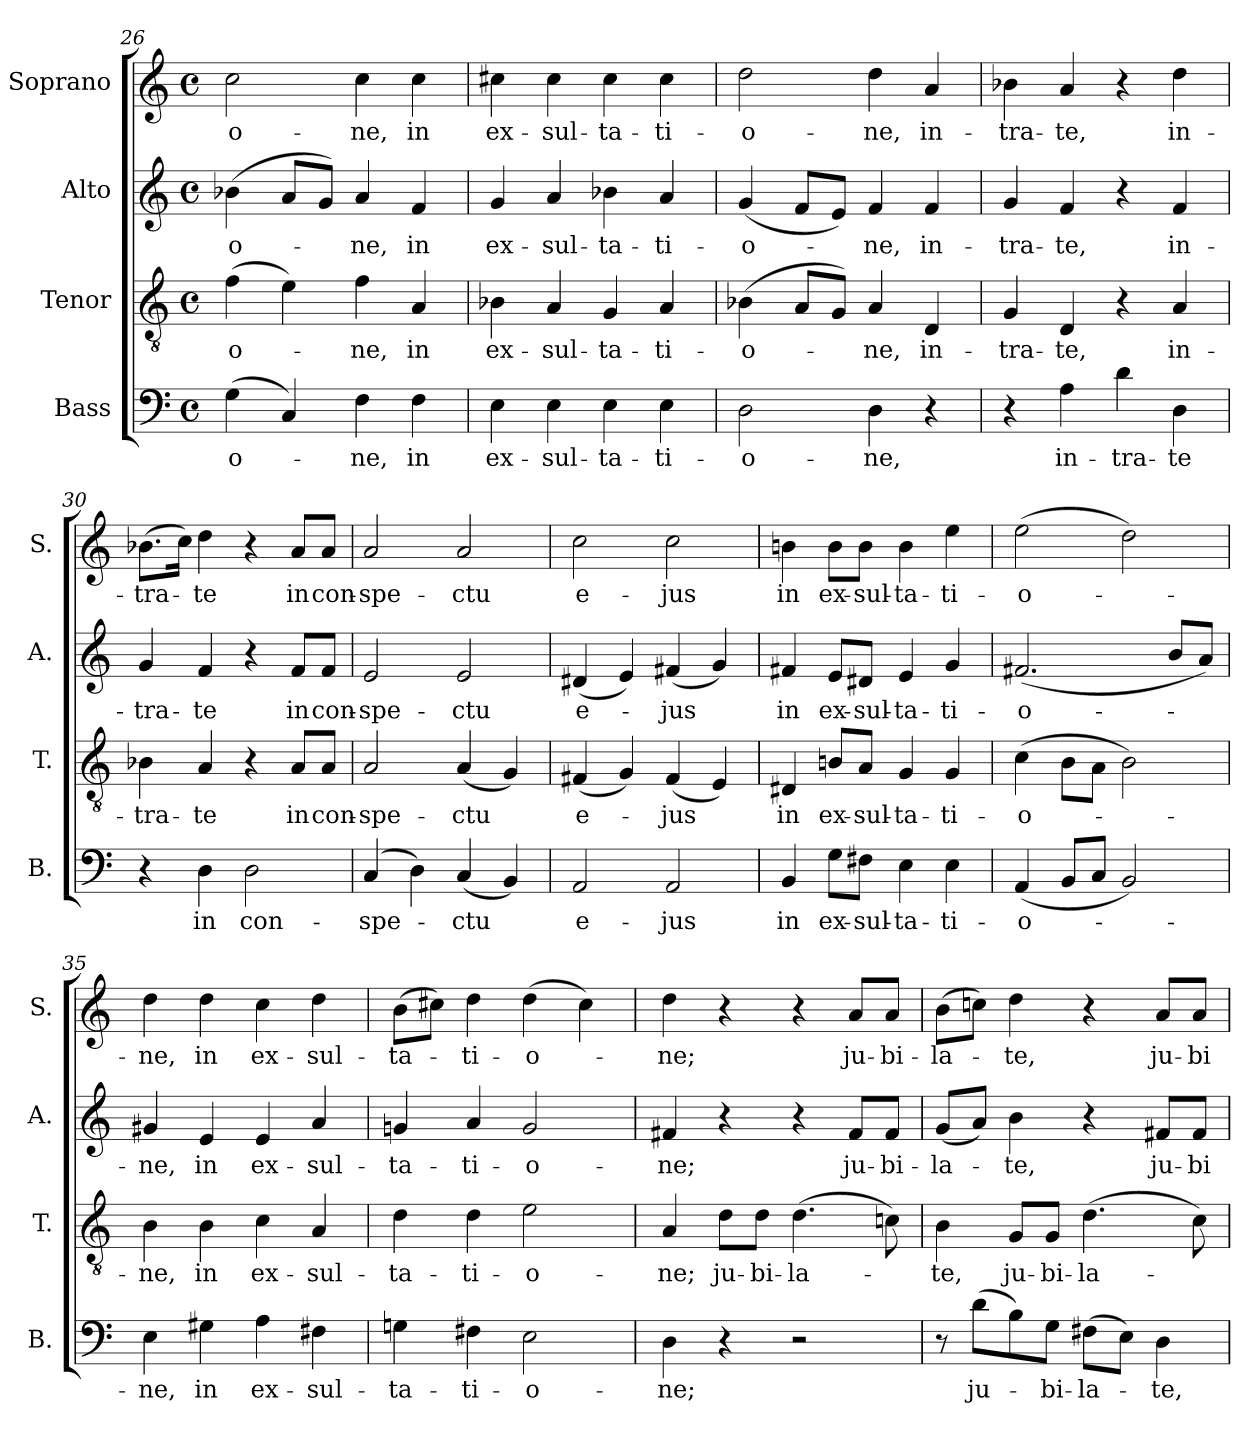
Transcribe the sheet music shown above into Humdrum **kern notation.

**kern	**text	**kern	**text	**kern	**text	**kern	**text
*part4	*part4	*part3	*part3	*part2	*part2	*part1	*part1
*staff4	*staff4	*staff3	*staff3	*staff2	*staff2	*staff1	*staff1
*I"Bass	*	*I"Tenor	*	*I"Alto	*	*I"Soprano	*
*I'B.	*	*I'T.	*	*I'A.	*	*I'S.	*
!!LO:LB:g=z
*clefF4	*	*clefGv2	*	*clefG2	*	*clefG2	*
*	*	*ITrd7c12	*	*	*	*	*
*k[]	*	*k[]	*	*k[]	*	*k[]	*
*C:	*	*C:	*	*C:	*	*C:	*
*M4/4	*	*M4/4	*	*M4/4	*	*M4/4	*
*met(c)	*	*met(c)	*	*met(c)	*	*met(c)	*
=26	=26	=26	=26	=26	=26	=26	=26
!	!LO:LY:b	!	!LO:LY:b	!	!LO:LY:b	!	!LO:LY:b
(>4G\	-o-	(>4F\	-o-	(>4b-X\	-o-	2cc\	-o-
4C/)	.	4E\)	.	8a/L	.	.	.
.	.	.	.	8g/J)	.	.	.
!	!LO:LY:b	!	!LO:LY:b	!	!LO:LY:b	!	!LO:LY:b
4F\	-ne,	4F\	-ne,	4a/	-ne,	4cc\	-ne,
!	!LO:LY:b	!	!LO:LY:b	!	!LO:LY:b	!	!LO:LY:b
4F\	in	4AA/	in	4f/	in	4cc\	in
=27	=27	=27	=27	=27	=27	=27	=27
!	!LO:LY:b	!	!LO:LY:b	!	!LO:LY:b	!	!LO:LY:b
4E\	ex-	4BB-X\	ex-	4g/	ex-	4cc#X\	ex-
!	!LO:LY:b	!	!LO:LY:b	!	!LO:LY:b	!	!LO:LY:b
4E\	-sul-	4AA/	-sul-	4a/	-sul-	4cc#\	-sul-
!	!LO:LY:b	!	!LO:LY:b	!	!LO:LY:b	!	!LO:LY:b
4E\	-ta-	4GG/	-ta-	4b-X\	-ta-	4cc#\	-ta-
!	!LO:LY:b	!	!LO:LY:b	!	!LO:LY:b	!	!LO:LY:b
4E\	-ti-	4AA/	-ti-	4a/	-ti-	4cc#\	-ti-
=28	=28	=28	=28	=28	=28	=28	=28
!	!LO:LY:b	!	!LO:LY:b	!	!LO:LY:b	!	!LO:LY:b
2D\	-o-	(>4BB-X\	-o-	(<4g/	-o-	2dd\	-o-
.	.	8AA/L	.	8f/L	.	.	.
.	.	8GG/J)	.	8e/J)	.	.	.
!	!LO:LY:b	!	!LO:LY:b	!	!LO:LY:b	!	!LO:LY:b
4D\	-ne,	4AA/	-ne,	4f/	-ne,	4dd\	-ne,
!	!	!	!LO:LY:b	!	!LO:LY:b	!	!LO:LY:b
4r	.	4DD/	in-	4f/	in-	4a/	in-
=29	=29	=29	=29	=29	=29	=29	=29
!	!	!	!LO:LY:b	!	!LO:LY:b	!	!LO:LY:b
4r	.	4GG/	-tra-	4g/	-tra-	4b-X\	-tra-
!	!LO:LY:b	!	!LO:LY:b	!	!LO:LY:b	!	!LO:LY:b
4A\	in-	4DD/	-te,	4f/	-te,	4a/	-te,
!	!LO:LY:b	!	!	!	!	!	!
4d\	-tra-	4r	.	4r	.	4r	.
!	!LO:LY:b	!	!LO:LY:b	!	!LO:LY:b	!	!LO:LY:b
4D\	-te	4AA/	in-	4f/	in-	4dd\	in-
=30	=30	=30	=30	=30	=30	=30	=30
!	!	!	!LO:LY:b	!	!LO:LY:b	!	!LO:LY:b
4r	.	4BB-X\	-tra-	4g/	-tra-	(>8.b-X\L	-tra-
.	.	.	.	.	.	16cc\Jk)	.
!	!LO:LY:b	!	!LO:LY:b	!	!LO:LY:b	!	!LO:LY:b
4D\	in	4AA/	-te	4f/	-te	4dd\	-te
!	!LO:LY:b	!	!	!	!	!	!
2D\	con-	4r	.	4r	.	4r	.
!	!	!	!LO:LY:b	!	!LO:LY:b	!	!LO:LY:b
.	.	8AA/L	in	8f/L	in	8a/L	in
!	!	!	!LO:LY:b	!	!LO:LY:b	!	!LO:LY:b
.	.	8AA/J	con-	8f/J	con-	8a/J	con-
=31	=31	=31	=31	=31	=31	=31	=31
!	!LO:LY:b	!	!LO:LY:b	!	!LO:LY:b	!	!LO:LY:b
(<4C/	-spe-	2AA/	-spe-	2e/	-spe-	2a/	-spe-
4D\)	.	.	.	.	.	.	.
!	!LO:LY:b	!	!LO:LY:b	!	!LO:LY:b	!	!LO:LY:b
(<4C/	-ctu	(<4AA/	-ctu	2e/	-ctu	2a/	-ctu
4BB/)	.	4GG/)	.	.	.	.	.
=32	=32	=32	=32	=32	=32	=32	=32
!	!LO:LY:b	!	!LO:LY:b	!	!LO:LY:b	!	!LO:LY:b
2AA/	e-	(<4FF#X/	e-	(<4d#X/	e-	2cc\	e-
.	.	4GG/)	.	4e/)	.	.	.
!	!LO:LY:b	!	!LO:LY:b	!	!LO:LY:b	!	!LO:LY:b
2AA/	-jus	(<4FF#/	-jus	(<4f#X/	-jus	2cc\	-jus
.	.	4EE/)	.	4g/)	.	.	.
=33	=33	=33	=33	=33	=33	=33	=33
!	!LO:LY:b	!	!LO:LY:b	!	!LO:LY:b	!	!LO:LY:b
4BB/	in	4DD#X/	in	4f#X/	in	4bn\	in
!	!LO:LY:b	!	!LO:LY:b	!	!LO:LY:b	!	!LO:LY:b
8G\L	ex-	8BBn/L	ex-	8e/L	ex-	8b\L	ex-
!	!LO:LY:b	!	!LO:LY:b	!	!LO:LY:b	!	!LO:LY:b
8F#X\J	-sul-	8AA/J	-sul-	8d#X/J	-sul-	8b\J	-sul-
!	!LO:LY:b	!	!LO:LY:b	!	!LO:LY:b	!	!LO:LY:b
4E\	-ta-	4GG/	-ta-	4e/	-ta-	4b\	-ta-
!	!LO:LY:b	!	!LO:LY:b	!	!LO:LY:b	!	!LO:LY:b
4E\	-ti-	4GG/	-ti-	4g/	-ti-	4ee\	-ti-
!!LO:PB:g=z
=34	=34	=34	=34	=34	=34	=34	=34
!	!LO:LY:b	!	!LO:LY:b	!	!LO:LY:b	!	!LO:LY:b
(<4AA/	-o-	(>4C\	-o-	(<2.f#X/	-o-	(>2ee\	-o-
8BB/L	.	8BB\L	.	.	.	.	.
8C/J	.	8AA\J	.	.	.	.	.
2BB/)	.	2BB\)	.	.	.	2dd\)	.
.	.	.	.	8b/L	.	.	.
.	.	.	.	8a/J)	.	.	.
=35	=35	=35	=35	=35	=35	=35	=35
!	!LO:LY:b	!	!LO:LY:b	!	!LO:LY:b	!	!LO:LY:b
4E\	-ne,	4BB\	-ne,	4g#X/	-ne,	4dd\	-ne,
!	!LO:LY:b	!	!LO:LY:b	!	!LO:LY:b	!	!LO:LY:b
4G#X\	in	4BB\	in	4e/	in	4dd\	in
!	!LO:LY:b	!	!LO:LY:b	!	!LO:LY:b	!	!LO:LY:b
4A\	ex-	4C\	ex-	4e/	ex-	4cc\	ex-
!	!LO:LY:b	!	!LO:LY:b	!	!LO:LY:b	!	!LO:LY:b
4F#X\	-sul-	4AA/	-sul-	4a/	-sul-	4dd\	-sul-
=36	=36	=36	=36	=36	=36	=36	=36
!	!LO:LY:b	!	!LO:LY:b	!	!LO:LY:b	!	!LO:LY:b
4Gn\	-ta-	4D\	-ta-	4gn/	-ta-	(>8b\L	-ta-
.	.	.	.	.	.	8cc#X\J)	.
!	!LO:LY:b	!	!LO:LY:b	!	!LO:LY:b	!	!LO:LY:b
4F#X\	-ti-	4D\	-ti-	4a/	-ti-	4dd\	-ti-
!	!LO:LY:b	!	!LO:LY:b	!	!LO:LY:b	!	!LO:LY:b
2E\	-o-	2E\	-o-	2g/	-o-	(>4dd\	-o-
.	.	.	.	.	.	4cc#\)	.
=37	=37	=37	=37	=37	=37	=37	=37
!	!LO:LY:b	!	!LO:LY:b	!	!LO:LY:b	!	!LO:LY:b
4D\	-ne;	4AA/	-ne;	4f#X/	-ne;	4dd\	-ne;
!	!	!	!LO:LY:b	!	!	!	!
4r	.	8D\L	ju-	4r	.	4r	.
!	!	!	!LO:LY:b	!	!	!	!
.	.	8D\J	-bi-	.	.	.	.
!	!	!	!LO:LY:b	!	!	!	!
2r	.	(>4.D\	-la-	4r	.	4r	.
!	!	!	!	!	!LO:LY:b	!	!LO:LY:b
.	.	.	.	8f#/L	ju-	8a/L	ju-
!	!	!	!	!	!LO:LY:b	!	!LO:LY:b
.	.	8Cn\)	.	8f#/J	-bi-	8a/J	-bi-
=38	=38	=38	=38	=38	=38	=38	=38
!	!	!	!LO:LY:b	!	!LO:LY:b	!	!LO:LY:b
8r	.	4BB\	-te,	(<8g/L	-la-	(>8b\L	-la-
!	!LO:LY:b	!	!	!	!	!	!
(>8d\L	ju-	.	.	8a/J)	.	8ccn\J)	.
!	!	!	!LO:LY:b	!	!LO:LY:b	!	!LO:LY:b
8B\)	.	8GG/L	ju-	4b\	-te,	4dd\	-te,
!	!LO:LY:b	!	!LO:LY:b	!	!	!	!
8G\J	-bi-	8GG/J	-bi-	.	.	.	.
!	!LO:LY:b	!	!LO:LY:b	!	!	!	!
(>8F#X\L	-la-	(>4.D\	-la-	4r	.	4r	.
8E\J)	.	.	.	.	.	.	.
!	!LO:LY:b	!	!	!	!LO:LY:b	!	!LO:LY:b
4D\	-te,	.	.	8f#X/L	ju-	8a/L	ju-
!	!	!	!	!	!LO:LY:b	!	!LO:LY:b
.	.	8C\)	.	8f#/J	-bi-	8a/J	-bi-
=	=	=	=	=	=	=	=
*-	*-	*-	*-	*-	*-	*-	*-
